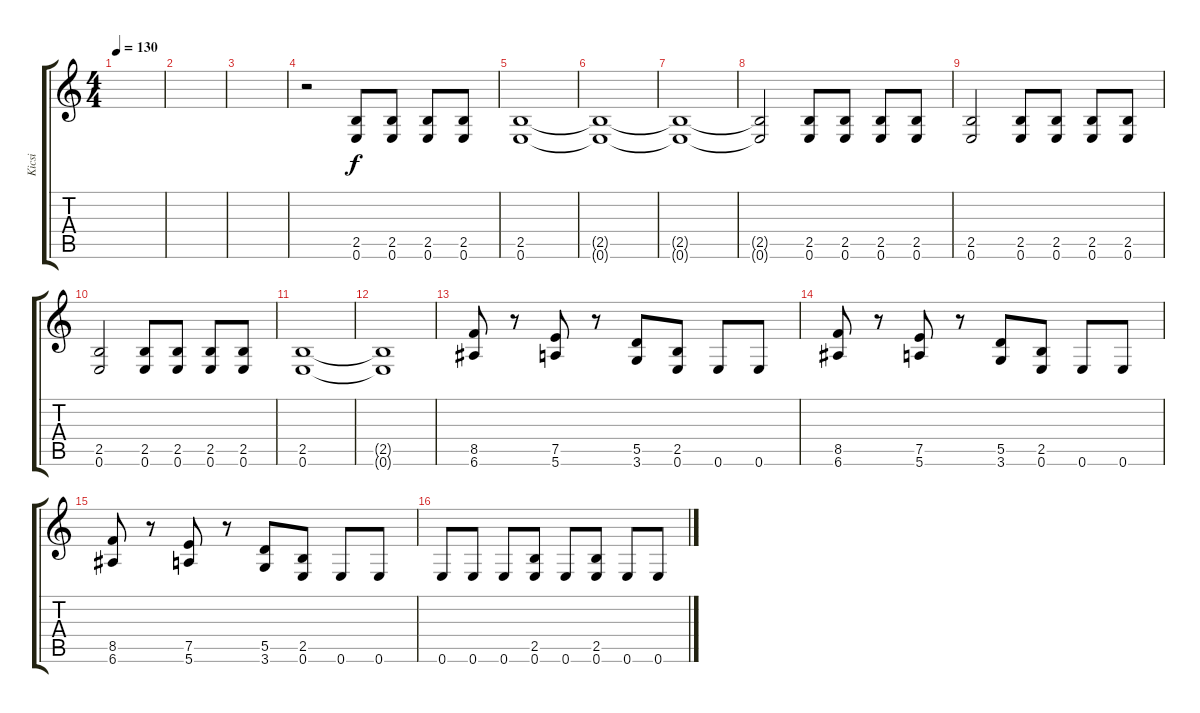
\track ("Kicsi" "Kicsi") {instrument distortionguitar}
\staff {score tabs}
\tuning (E4 B3 G3 D3 A2 E2) {hide}
\ts (4 4)
\tempo 130
\clef g2
\ks c
|
|
|
r.2 (2.5 0.6).8 (2.5 0.6).8 (2.5 0.6).8 (2.5 0.6).8 |
(2.5 0.6).1 |
(2.5{t} 0.6{t}).1 |
(2.5{t} 0.6{t}).1 |
(2.5{t} 0.6{t}).2 (2.5 0.6).8 (2.5 0.6).8 (2.5 0.6).8 (2.5 0.6).8 |
(2.5 0.6).2 (2.5 0.6).8 (2.5 0.6).8 (2.5 0.6).8 (2.5 0.6).8 |
(2.5 0.6).2 (2.5 0.6).8 (2.5 0.6).8 (2.5 0.6).8 (2.5 0.6).8 |
(2.5 0.6).1 |
(2.5{t} 0.6{t}).1 |
(8.5 6.6).8 r.8 (7.5 5.6).8 r.8 (5.5 3.6).8 (2.5 0.6).8 0.6.8 0.6.8 |
(8.5 6.6).8 r.8 (7.5 5.6).8 r.8 (5.5 3.6).8 (2.5 0.6).8 0.6.8 0.6.8 |
(8.5 6.6).8 r.8 (7.5 5.6).8 r.8 (5.5 3.6).8 (2.5 0.6).8 0.6.8 0.6.8 |
0.6.8 0.6.8 0.6.8 (2.5 0.6).8 0.6.8 (2.5 0.6).8 0.6.8 0.6.8
